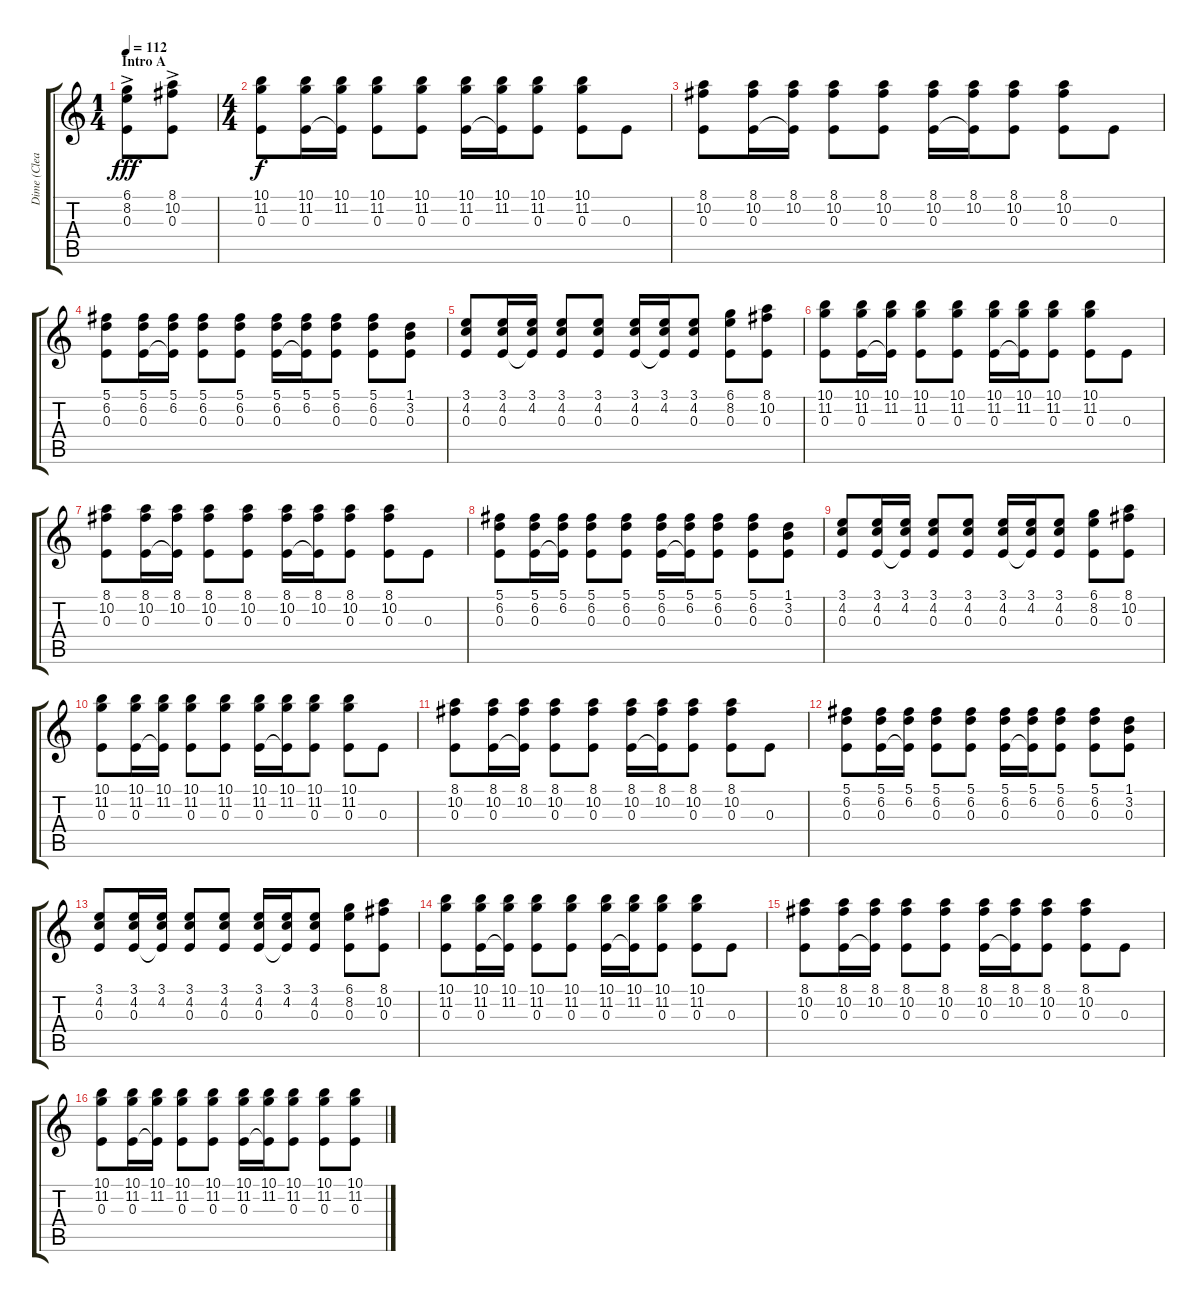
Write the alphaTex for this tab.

\track ("Dime (Clean)" "Dime (Clea") {instrument acousticguitarsteel}
\staff {score tabs}
\tuning (Db4 Ab3 E3 B2 Gb2 Db2) {hide}
\ts (1 4)
\section ("" "Intro A")
\tempo 112
\clef g2
\ks c
(6.1{ac} 8.2 0.3).8{dy fff instrument acousticguitarsteel} (8.1{ac} 10.2 0.3).8 |
\ts (4 4)
(10.1 11.2 0.3).8{dy f} (10.1 11.2 0.3).16 (10.1 11.2 0.3{t}).16 (10.1 11.2 0.3).8 (10.1 11.2 0.3).8 (10.1 11.2 0.3).16 (10.1 11.2 0.3{t}).16 (10.1 11.2 0.3).8 (10.1 11.2 0.3).8 0.3.8 |
(8.1 10.2 0.3).8 (8.1 10.2 0.3).16 (8.1 10.2 0.3{t}).16 (8.1 10.2 0.3).8 (8.1 10.2 0.3).8 (8.1 10.2 0.3).16 (8.1 10.2 0.3{t}).16 (8.1 10.2 0.3).8 (8.1 10.2 0.3).8 0.3.8 |
(5.1 6.2 0.3).8 (5.1 6.2 0.3).16 (5.1 6.2 0.3{t}).16 (5.1 6.2 0.3).8 (5.1 6.2 0.3).8 (5.1 6.2 0.3).16 (5.1 6.2 0.3{t}).16 (5.1 6.2 0.3).8 (5.1 6.2 0.3).8 (1.1 3.2 0.3).8 |
(3.1 4.2 0.3).8 (3.1 4.2 0.3).16 (3.1 4.2 0.3{t}).16 (3.1 4.2 0.3).8 (3.1 4.2 0.3).8 (3.1 4.2 0.3).16 (3.1 4.2 0.3{t}).16 (3.1 4.2 0.3).8 (6.1 8.2 0.3).8 (8.1 10.2 0.3).8 |
(10.1 11.2 0.3).8 (10.1 11.2 0.3).16 (10.1 11.2 0.3{t}).16 (10.1 11.2 0.3).8 (10.1 11.2 0.3).8 (10.1 11.2 0.3).16 (10.1 11.2 0.3{t}).16 (10.1 11.2 0.3).8 (10.1 11.2 0.3).8 0.3.8 |
(8.1 10.2 0.3).8 (8.1 10.2 0.3).16 (8.1 10.2 0.3{t}).16 (8.1 10.2 0.3).8 (8.1 10.2 0.3).8 (8.1 10.2 0.3).16 (8.1 10.2 0.3{t}).16 (8.1 10.2 0.3).8 (8.1 10.2 0.3).8 0.3.8 |
(5.1 6.2 0.3).8 (5.1 6.2 0.3).16 (5.1 6.2 0.3{t}).16 (5.1 6.2 0.3).8 (5.1 6.2 0.3).8 (5.1 6.2 0.3).16 (5.1 6.2 0.3{t}).16 (5.1 6.2 0.3).8 (5.1 6.2 0.3).8 (1.1 3.2 0.3).8 |
(3.1 4.2 0.3).8 (3.1 4.2 0.3).16 (3.1 4.2 0.3{t}).16 (3.1 4.2 0.3).8 (3.1 4.2 0.3).8 (3.1 4.2 0.3).16 (3.1 4.2 0.3{t}).16 (3.1 4.2 0.3).8 (6.1 8.2 0.3).8 (8.1 10.2 0.3).8 |
(10.1 11.2 0.3).8 (10.1 11.2 0.3).16 (10.1 11.2 0.3{t}).16 (10.1 11.2 0.3).8 (10.1 11.2 0.3).8 (10.1 11.2 0.3).16 (10.1 11.2 0.3{t}).16 (10.1 11.2 0.3).8 (10.1 11.2 0.3).8 0.3.8 |
(8.1 10.2 0.3).8 (8.1 10.2 0.3).16 (8.1 10.2 0.3{t}).16 (8.1 10.2 0.3).8 (8.1 10.2 0.3).8 (8.1 10.2 0.3).16 (8.1 10.2 0.3{t}).16 (8.1 10.2 0.3).8 (8.1 10.2 0.3).8 0.3.8 |
(5.1 6.2 0.3).8 (5.1 6.2 0.3).16 (5.1 6.2 0.3{t}).16 (5.1 6.2 0.3).8 (5.1 6.2 0.3).8 (5.1 6.2 0.3).16 (5.1 6.2 0.3{t}).16 (5.1 6.2 0.3).8 (5.1 6.2 0.3).8 (1.1 3.2 0.3).8 |
(3.1 4.2 0.3).8 (3.1 4.2 0.3).16 (3.1 4.2 0.3{t}).16 (3.1 4.2 0.3).8 (3.1 4.2 0.3).8 (3.1 4.2 0.3).16 (3.1 4.2 0.3{t}).16 (3.1 4.2 0.3).8 (6.1 8.2 0.3).8 (8.1 10.2 0.3).8 |
(10.1 11.2 0.3).8 (10.1 11.2 0.3).16 (10.1 11.2 0.3{t}).16 (10.1 11.2 0.3).8 (10.1 11.2 0.3).8 (10.1 11.2 0.3).16 (10.1 11.2 0.3{t}).16 (10.1 11.2 0.3).8 (10.1 11.2 0.3).8 0.3.8 |
(8.1 10.2 0.3).8 (8.1 10.2 0.3).16 (8.1 10.2 0.3{t}).16 (8.1 10.2 0.3).8 (8.1 10.2 0.3).8 (8.1 10.2 0.3).16 (8.1 10.2 0.3{t}).16 (8.1 10.2 0.3).8 (8.1 10.2 0.3).8 0.3.8 |
(10.1 11.2 0.3).8 (10.1 11.2 0.3).16 (10.1 11.2 0.3{t}).16 (10.1 11.2 0.3).8 (10.1 11.2 0.3).8 (10.1 11.2 0.3).16 (10.1 11.2 0.3{t}).16 (10.1 11.2 0.3).8 (10.1 11.2 0.3).8 (10.1 11.2 0.3).8
